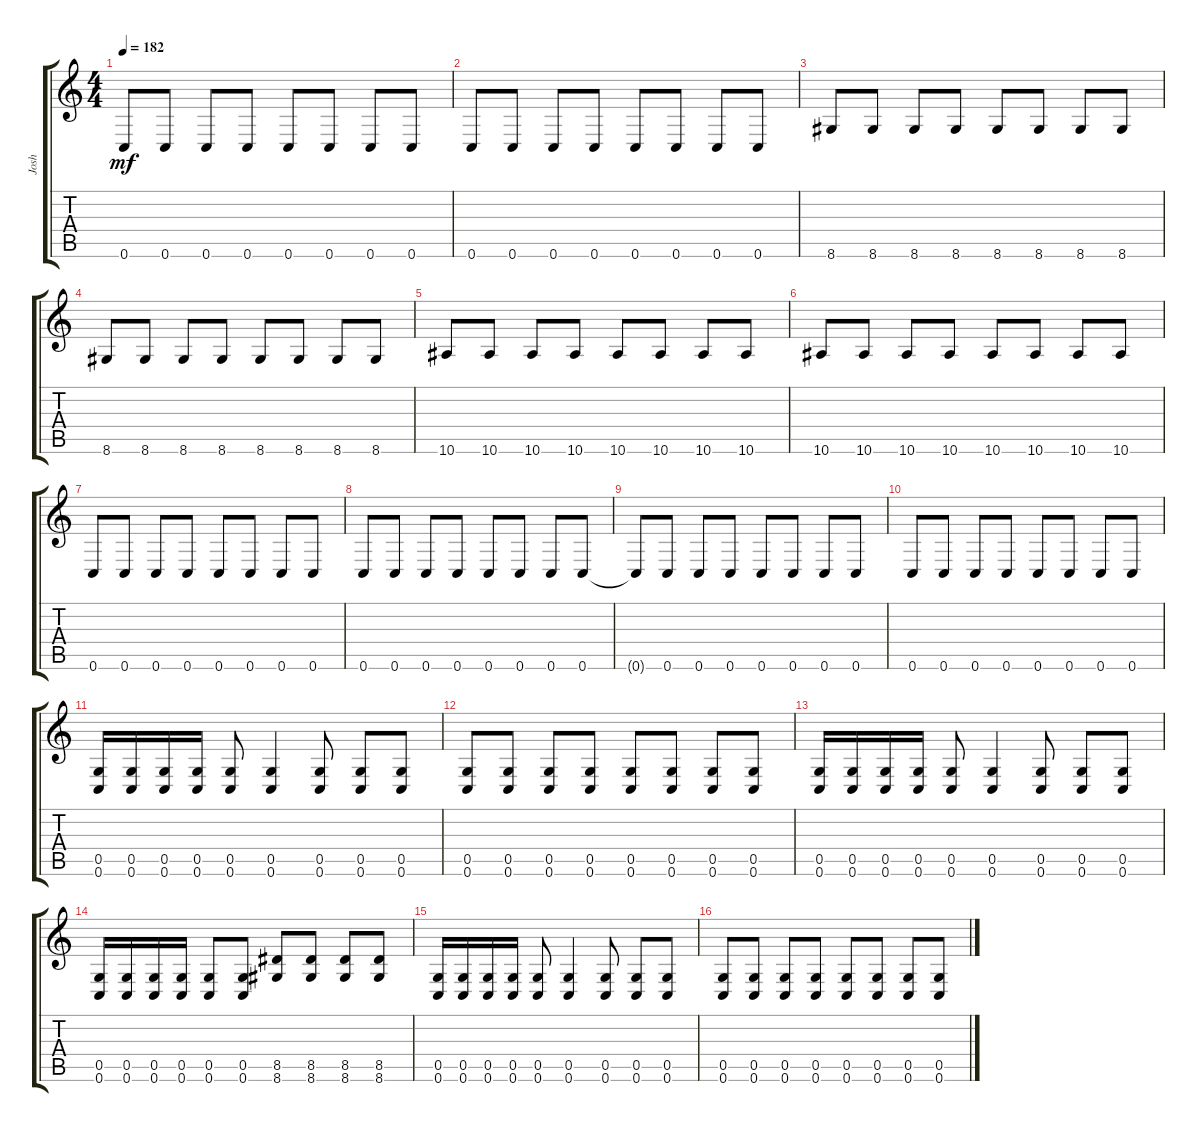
\track ("Josh" "Josh") {instrument distortionguitar}
\staff {score tabs}
\tuning (D4 A3 F3 C3 G2 C2) {hide}
\ts (4 4)
\tempo 182
\clef g2
\ks c
0.6{t}.8{dy mf} 0.6.8 0.6.8 0.6.8 0.6.8 0.6.8 0.6.8 0.6.8 |
0.6.8 0.6.8 0.6.8 0.6.8 0.6.8 0.6.8 0.6.8 0.6.8 |
8.6.8 8.6.8 8.6.8 8.6.8 8.6.8 8.6.8 8.6.8 8.6.8 |
8.6.8 8.6.8 8.6.8 8.6.8 8.6.8 8.6.8 8.6.8 8.6.8 |
10.6.8 10.6.8 10.6.8 10.6.8 10.6.8 10.6.8 10.6.8 10.6.8 |
10.6.8 10.6.8 10.6.8 10.6.8 10.6.8 10.6.8 10.6.8 10.6.8 |
0.6.8 0.6.8 0.6.8 0.6.8 0.6.8 0.6.8 0.6.8 0.6.8 |
0.6.8 0.6.8 0.6.8 0.6.8 0.6.8 0.6.8 0.6.8 0.6.8 |
0.6{t}.8 0.6.8 0.6.8 0.6.8 0.6.8 0.6.8 0.6.8 0.6.8 |
0.6.8 0.6.8 0.6.8 0.6.8 0.6.8 0.6.8 0.6.8 0.6.8 |
(0.5 0.6).16 (0.5 0.6).16 (0.5 0.6).16 (0.5 0.6).16 (0.5 0.6).8 (0.5 0.6).4 (0.5 0.6).8 (0.5 0.6).8 (0.5 0.6).8 |
(0.5 0.6).8 (0.5 0.6).8 (0.5 0.6).8 (0.5 0.6).8 (0.5 0.6).8 (0.5 0.6).8 (0.5 0.6).8 (0.5 0.6).8 |
(0.5 0.6).16 (0.5 0.6).16 (0.5 0.6).16 (0.5 0.6).16 (0.5 0.6).8 (0.5 0.6).4 (0.5 0.6).8 (0.5 0.6).8 (0.5 0.6).8 |
(0.5 0.6).16 (0.5 0.6).16 (0.5 0.6).16 (0.5 0.6).16 (0.5 0.6).8 (0.5 0.6).8 (8.5 8.6).8 (8.5 8.6).8 (8.5 8.6).8 (8.5 8.6).8 |
(0.5 0.6).16 (0.5 0.6).16 (0.5 0.6).16 (0.5 0.6).16 (0.5 0.6).8 (0.5 0.6).4 (0.5 0.6).8 (0.5 0.6).8 (0.5 0.6).8 |
(0.5 0.6).8 (0.5 0.6).8 (0.5 0.6).8 (0.5 0.6).8 (0.5 0.6).8 (0.5 0.6).8 (0.5 0.6).8 (0.5 0.6).8
